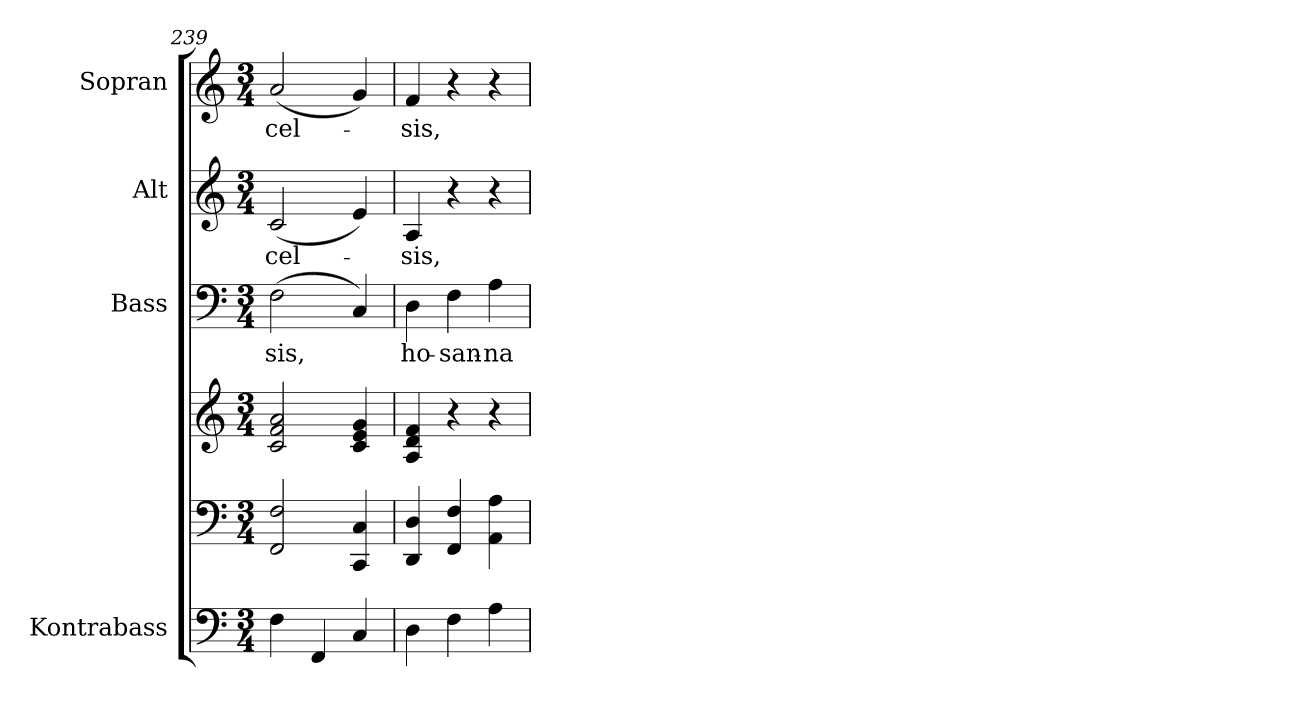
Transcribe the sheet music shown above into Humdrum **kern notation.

**kern	**kern	**kern	**kern	**text	**kern	**text	**kern	**text
*part5	*part4	*part4	*part3	*part3	*part2	*part2	*part1	*part1
*staff6	*staff5	*staff4	*staff3	*staff3	*staff2	*staff2	*staff1	*staff1
*I"Kontrabass	*	*	*I"Bass	*	*I"Alt	*	*I"Sopran	*
*I'Kb.	*	*	*I'B.	*	*I'A.	*	*I'S.	*
*clefF4	*clefF4	*clefG2	*clefF4	*	*clefG2	*	*clefG2	*
*ITrd7c12	*	*	*	*	*	*	*	*
*k[]	*k[]	*k[]	*k[]	*	*k[]	*	*k[]	*
*C:	*C:	*C:	*C:	*	*C:	*	*C:	*
*M3/4	*M3/4	*M3/4	*M3/4	*	*M3/4	*	*M3/4	*
=239	=239	=239	=239	=239	=239	=239	=239	=239
!	!	!	!	!LO:LY:b	!	!LO:LY:b	!	!LO:LY:b
4FF\	2FF/ 2F/	2c/ 2f/ 2a/	(>2F\	-sis,	(<2c/	-cel-	(<2a/	-cel-
4FFF/	.	.	.	.	.	.	.	.
4CC/	4CC/ 4C/	4c/ 4e/ 4g/	4C/)	.	4e/)	.	4g/)	.
=240	=240	=240	=240	=240	=240	=240	=240	=240
!	!	!	!	!LO:LY:b	!	!LO:LY:b	!	!LO:LY:b
4DD\	4DD/ 4D/	4A/ 4d/ 4f/	4D\	ho-	4A/	-sis,	4f/	-sis,
!	!	!	!	!LO:LY:b	!	!	!	!
4FF\	4FF/ 4F/	4r	4F\	-san-	4r	.	4r	.
!	!	!	!	!LO:LY:b	!	!	!	!
4AA\	4AA\ 4A\	4r	4A\	-na	4r	.	4r	.
=	=	=	=	=	=	=	=	=
*-	*-	*-	*-	*-	*-	*-	*-	*-
